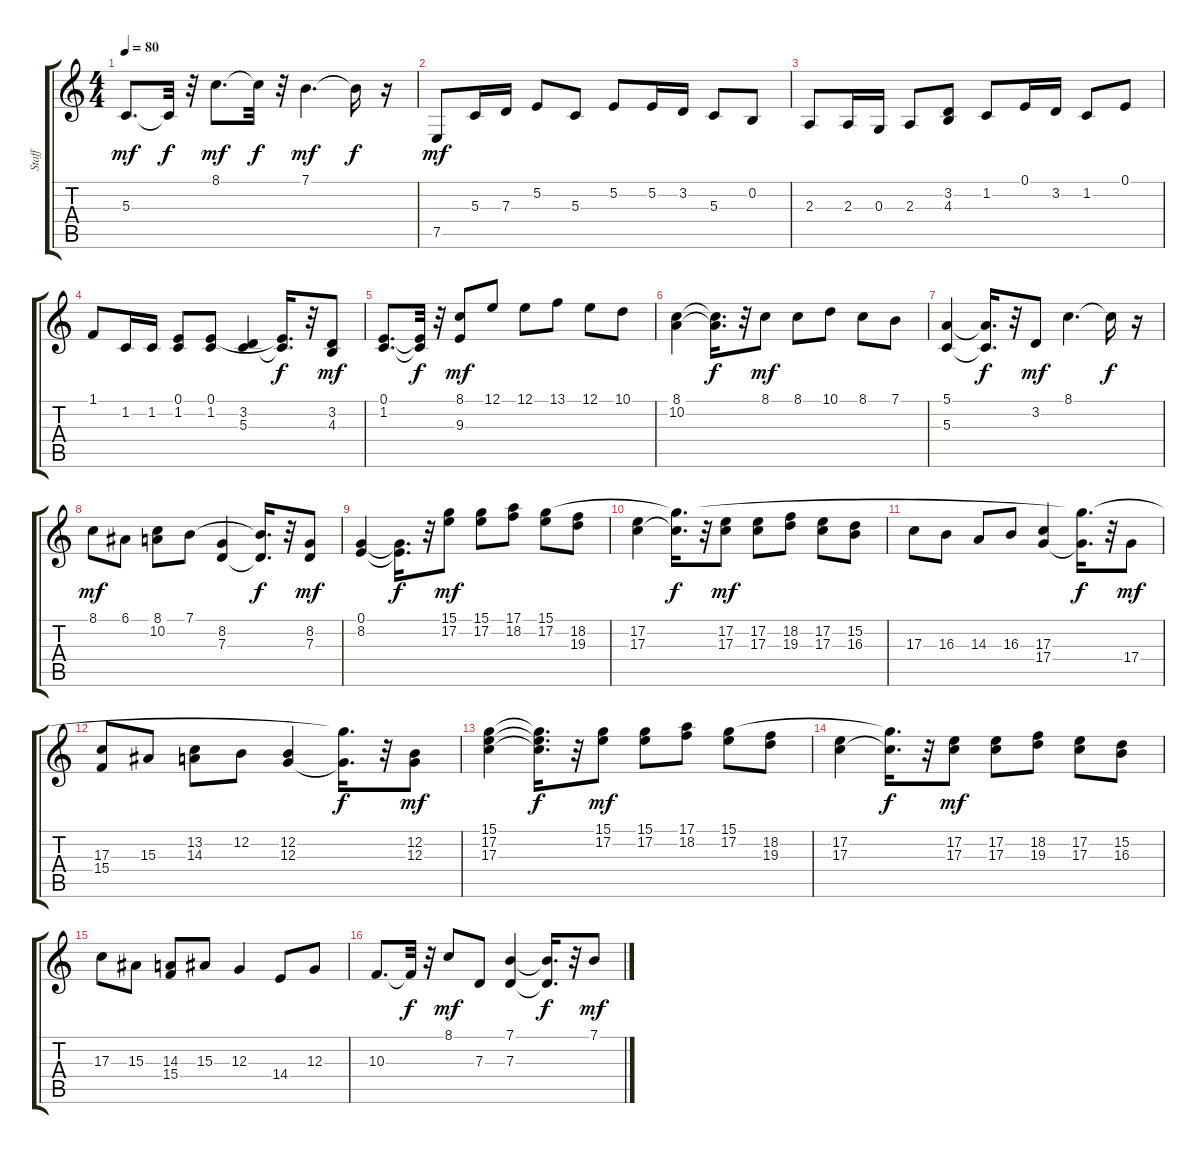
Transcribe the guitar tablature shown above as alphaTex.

\track ("Staff" "Staff") {instrument acousticgrandpiano}
\staff {score tabs}
\tuning (E4 B3 G3 D3 A2 E2) {hide}
\ts (4 4)
\tempo 80
\clef g2
\ks c
5.3.8{d dy mf} 5.3{t}.32{dy f} r.32 8.1.8{d dy mf} 8.1{t}.32{dy f} r.32 7.1.4{d dy mf} 7.1{t}.16{dy f} r.16 |
7.5.8{dy mf} 5.3.16 7.3.16 5.2.8 5.3.8 5.2.8 5.2.16 3.2.16 5.3.8 0.2.8 |
2.3.8 2.3.16 0.3.16 2.3.8 (3.2 4.3).8 1.2.8 0.1.16 3.2.16 1.2.8 0.1.8 |
1.1.8 1.2.16 1.2.16 (0.1 1.2).8 (0.1 1.2).8 (3.2 5.3).4 (0.1{t} 5.3{t}).16{d dy f} r.32 (3.2 4.3).8{dy mf} |
(0.1 1.2).8{d} (0.1{t} 1.2{t}).32{dy f} r.32 (8.1 9.3).8{dy mf} 12.1.8 12.1.8 13.1.8 12.1.8 10.1.8 |
(8.1 10.2).4 (8.1{t} 10.2{t}).16{d dy f} r.32 8.1.8{dy mf} 8.1.8 10.1.8 8.1.8 7.1.8 |
(5.1 5.3).4 (5.1{t} 5.3{t}).16{d dy f} r.32 3.2.8{dy mf} 8.1.4{d} 8.1{t}.16{dy f} r.16 |
8.1.8{dy mf} 6.1.8 (8.1 10.2).8 7.1.8 (8.2 7.3).4 (7.1{t} 7.3{t}).16{d dy f} r.32 (8.2 7.3).8{dy mf} |
(0.1 8.2).4 (0.1{t} 8.2{t}).16{d dy f} r.32 (15.1 17.2).8{dy mf} (15.1 17.2).8 (17.1 18.2).8 (15.1 17.2).8 (18.2 19.3).8 |
(17.2 17.3).4 (15.1{t} 17.3{t}).16{d dy f} r.32 (17.2 17.3).8{dy mf} (17.2 17.3).8 (18.2 19.3).8 (17.2 17.3).8 (15.2 16.3).8 |
17.3.8 16.3.8 14.3.8 16.3.8 (17.3 17.4).4 (15.1{t} 17.4{t}).16{d dy f} r.32 17.4.8{dy mf} |
(17.3 15.4).8 15.3.8 (13.2 14.3).8 12.2.8 (12.2 12.3).4 (15.1{t} 12.3{t}).16{d dy f} r.32 (12.2 12.3).8{dy mf} |
(15.1 17.2 17.3).4 (15.1{t} 17.2{t} 17.3{t}).16{d dy f} r.32 (15.1 17.2).8{dy mf} (15.1 17.2).8 (17.1 18.2).8 (15.1 17.2).8 (18.2 19.3).8 |
(17.2 17.3).4 (15.1{t} 17.3{t}).16{d dy f} r.32 (17.2 17.3).8{dy mf} (17.2 17.3).8 (18.2 19.3).8 (17.2 17.3).8 (15.2 16.3).8 |
17.3.8 15.3.8 (14.3 15.4).8 15.3.8 12.3.4 14.4.8 12.3.8 |
10.3.8{d} 10.3{t}.32{dy f} r.32 8.1.8{dy mf} 7.3.8 (7.1 7.3).4 (7.1{t} 7.3{t}).16{d dy f} r.32 7.1.8{dy mf}
